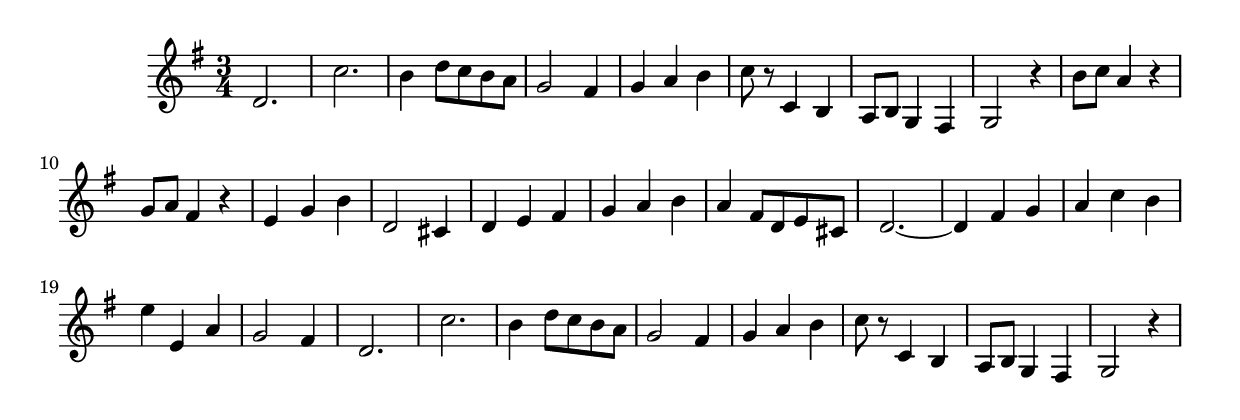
\version "2.14.0"
%{\header {
  title = "menuet from string quartet # 1"
  composer = "W.A. Mozart"
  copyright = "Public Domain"
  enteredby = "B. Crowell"
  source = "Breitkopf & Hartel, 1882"
}%}
\score{{\key g \major
    \time 3/4
    %{\tempo 4=110
    %}\relative d' {
d2. | c'2. | b4 d8 c b a | g2 fis4 | g4 a b | c8 r8 c,4 b | a8 b g4 fis | g2 r4 |
b'8 c a4 r | g8 a fis4 r | e g b | d,2 cis4  | d4 e fis | g4 a b | a4 fis8 d e cis | d2. ~ |
d4 fis g | a4 c b | e4 e, a | g2 fis4 |
d2. | c'2. | b4 d8 c b a | g2 fis4 | g4 a b | c8 r8 c,4 b | a8 b g4 fis | g2 r4 |
}
}}